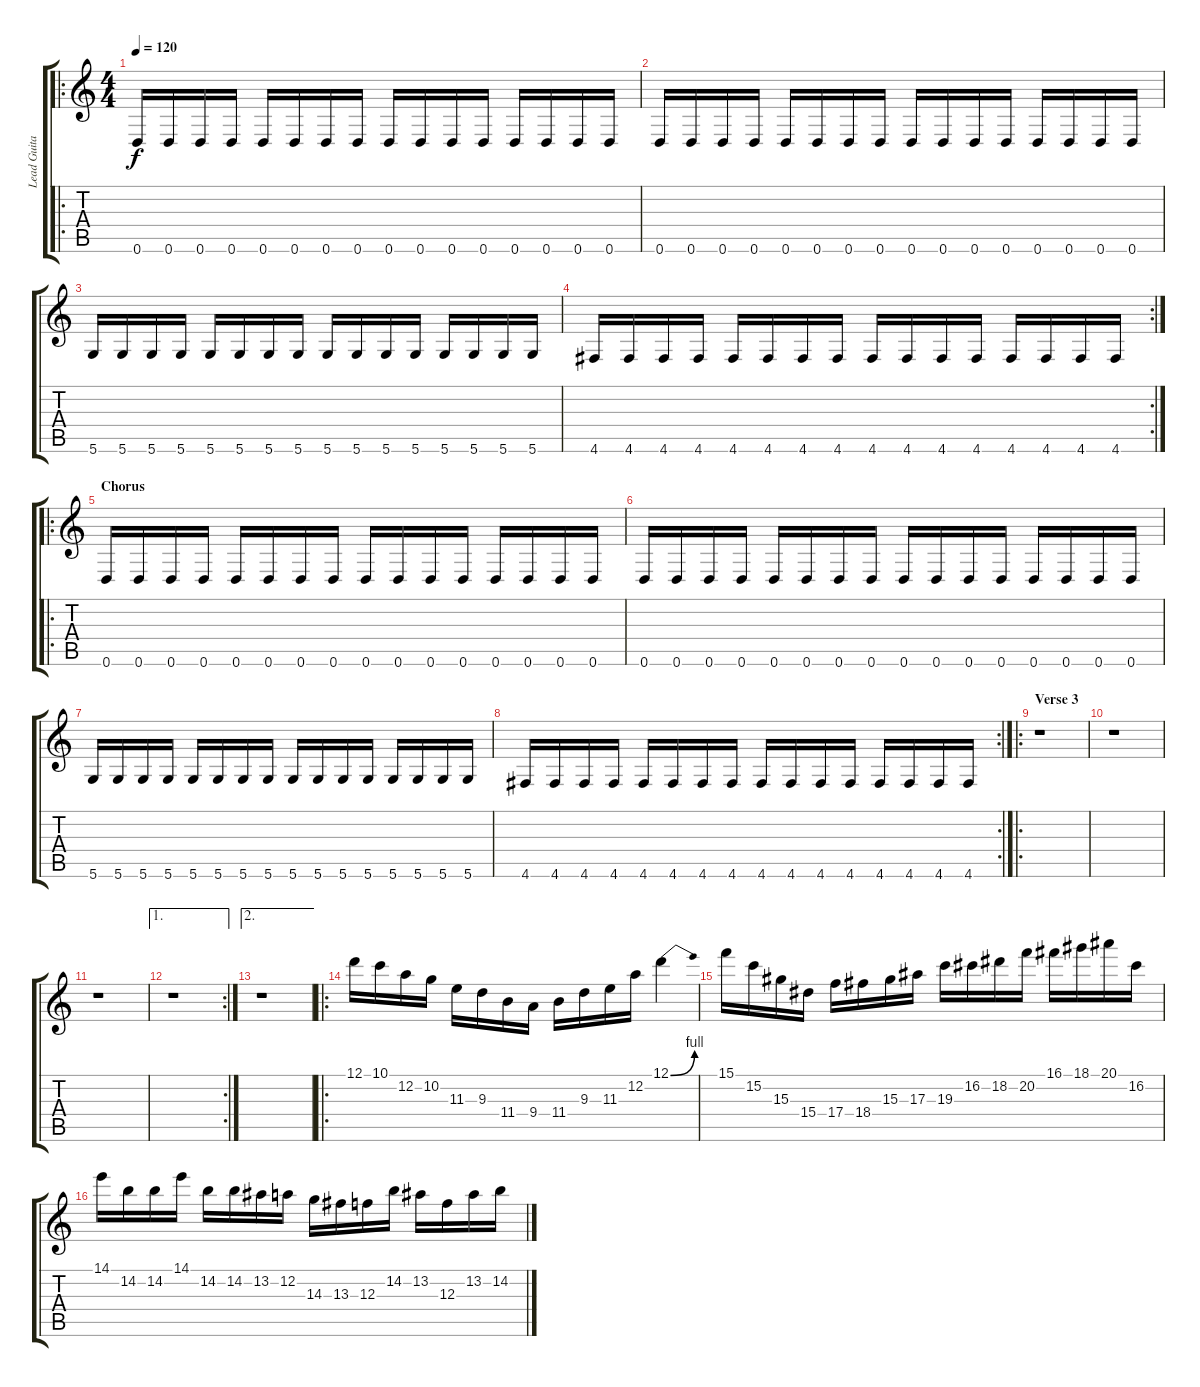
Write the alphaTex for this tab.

\track ("Lead Guitar" "Lead Guita") {instrument distortionguitar}
\staff {score tabs}
\tuning (D4 A3 F3 C3 G2 D2) {hide}
\ro
\ts (4 4)
\tempo 120
\clef g2
\ks c
0.6.16{dy f} 0.6.16 0.6.16 0.6.16 0.6.16 0.6.16 0.6.16 0.6.16 0.6.16 0.6.16 0.6.16 0.6.16 0.6.16 0.6.16 0.6.16 0.6.16 |
0.6.16 0.6.16 0.6.16 0.6.16 0.6.16 0.6.16 0.6.16 0.6.16 0.6.16 0.6.16 0.6.16 0.6.16 0.6.16 0.6.16 0.6.16 0.6.16 |
5.6.16 5.6.16 5.6.16 5.6.16 5.6.16 5.6.16 5.6.16 5.6.16 5.6.16 5.6.16 5.6.16 5.6.16 5.6.16 5.6.16 5.6.16 5.6.16 |
\rc 2
4.6.16 4.6.16 4.6.16 4.6.16 4.6.16 4.6.16 4.6.16 4.6.16 4.6.16 4.6.16 4.6.16 4.6.16 4.6.16 4.6.16 4.6.16 4.6.16 |
\ro
\section ("" "Chorus")
0.6.16 0.6.16 0.6.16 0.6.16 0.6.16 0.6.16 0.6.16 0.6.16 0.6.16 0.6.16 0.6.16 0.6.16 0.6.16 0.6.16 0.6.16 0.6.16 |
0.6.16 0.6.16 0.6.16 0.6.16 0.6.16 0.6.16 0.6.16 0.6.16 0.6.16 0.6.16 0.6.16 0.6.16 0.6.16 0.6.16 0.6.16 0.6.16 |
5.6.16 5.6.16 5.6.16 5.6.16 5.6.16 5.6.16 5.6.16 5.6.16 5.6.16 5.6.16 5.6.16 5.6.16 5.6.16 5.6.16 5.6.16 5.6.16 |
\rc 2
4.6.16 4.6.16 4.6.16 4.6.16 4.6.16 4.6.16 4.6.16 4.6.16 4.6.16 4.6.16 4.6.16 4.6.16 4.6.16 4.6.16 4.6.16 4.6.16 |
\ro
\section ("" "Verse 3")
r.1 |
r.1 |
r.1 |
\ae 1
\rc 2
r.1 |
\ae 2
r.1 |
\ro
12.1.16 10.1.16 12.2.16 10.2.16 11.3.16 9.3.16 11.4.16 9.4.16 11.4.16 9.3.16 11.3.16 12.2.16 12.1{be (bend 0 0 60 4)}.4 |
15.1.16 15.2.16 15.3.16 15.4.16 17.4.16 18.4.16 15.3.16 17.3.16 19.3.16 16.2.16 18.2.16 20.2.16 16.1.16 18.1.16 20.1.16 16.2.16 |
14.1.16 14.2.16 14.2.16 14.1.16 14.2.16 14.2.16 13.2.16 12.2.16 14.3.16 13.3.16 12.3.16 14.2.16 13.2.16 12.3.16 13.2.16 14.2.16
